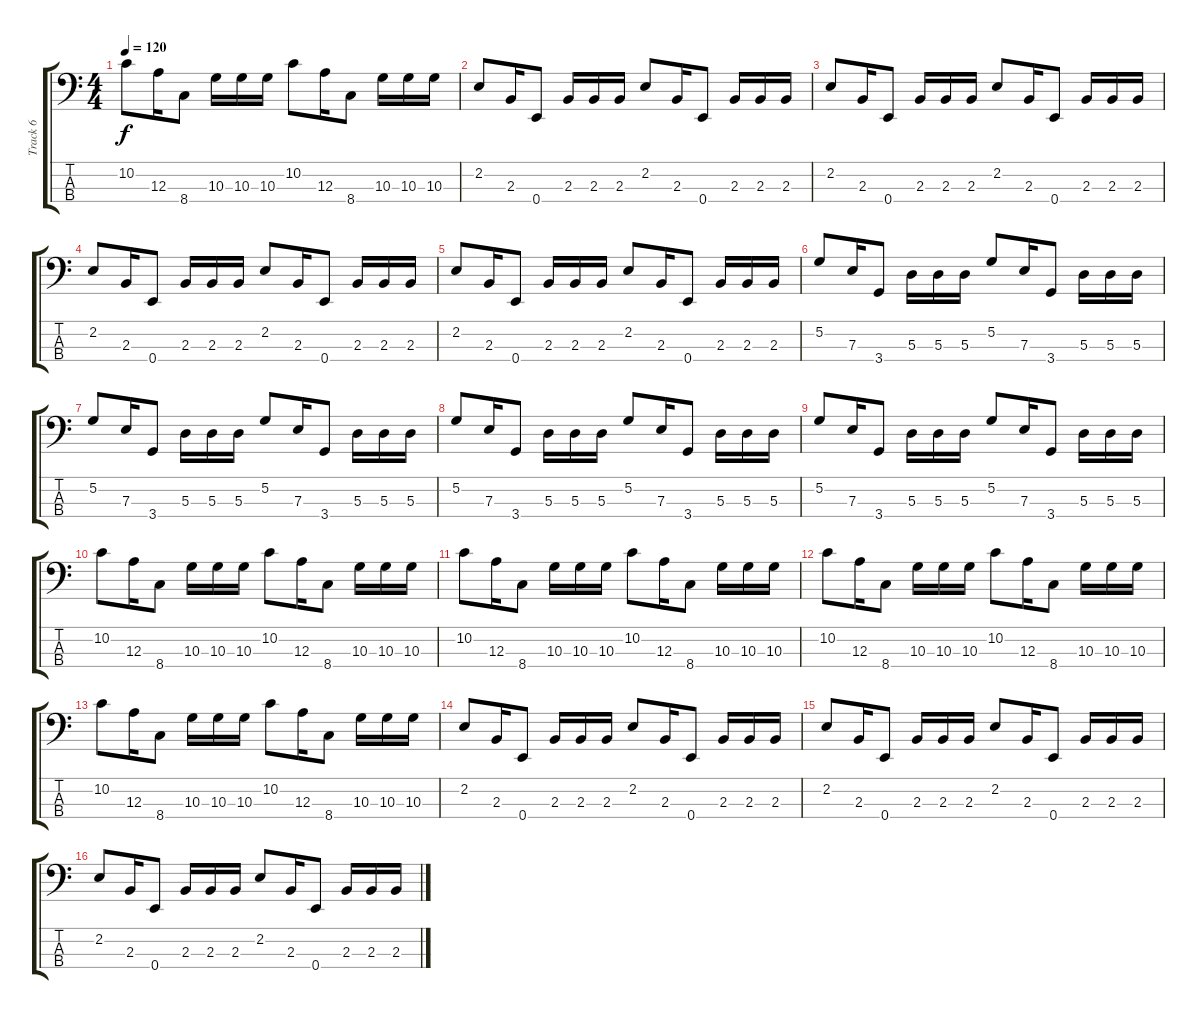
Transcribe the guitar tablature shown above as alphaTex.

\track ("Track 6" "Track 6") {instrument slapbass1}
\staff {score tabs}
\tuning (G2 D2 A1 E1) {hide}
\ts (4 4)
\tempo 120
\clef f4
\ks c
10.2.8{dy f} 12.3.16 8.4.8 10.3.16 10.3.16 10.3.16 10.2.8 12.3.16 8.4.8 10.3.16 10.3.16 10.3.16 |
2.2.8 2.3.16 0.4.8 2.3.16 2.3.16 2.3.16 2.2.8 2.3.16 0.4.8 2.3.16 2.3.16 2.3.16 |
2.2.8 2.3.16 0.4.8 2.3.16 2.3.16 2.3.16 2.2.8 2.3.16 0.4.8 2.3.16 2.3.16 2.3.16 |
2.2.8 2.3.16 0.4.8 2.3.16 2.3.16 2.3.16 2.2.8 2.3.16 0.4.8 2.3.16 2.3.16 2.3.16 |
2.2.8 2.3.16 0.4.8 2.3.16 2.3.16 2.3.16 2.2.8 2.3.16 0.4.8 2.3.16 2.3.16 2.3.16 |
5.2.8 7.3.16 3.4.8 5.3.16 5.3.16 5.3.16 5.2.8 7.3.16 3.4.8 5.3.16 5.3.16 5.3.16 |
5.2.8 7.3.16 3.4.8 5.3.16 5.3.16 5.3.16 5.2.8 7.3.16 3.4.8 5.3.16 5.3.16 5.3.16 |
5.2.8 7.3.16 3.4.8 5.3.16 5.3.16 5.3.16 5.2.8 7.3.16 3.4.8 5.3.16 5.3.16 5.3.16 |
5.2.8 7.3.16 3.4.8 5.3.16 5.3.16 5.3.16 5.2.8 7.3.16 3.4.8 5.3.16 5.3.16 5.3.16 |
10.2.8 12.3.16 8.4.8 10.3.16 10.3.16 10.3.16 10.2.8 12.3.16 8.4.8 10.3.16 10.3.16 10.3.16 |
10.2.8 12.3.16 8.4.8 10.3.16 10.3.16 10.3.16 10.2.8 12.3.16 8.4.8 10.3.16 10.3.16 10.3.16 |
10.2.8 12.3.16 8.4.8 10.3.16 10.3.16 10.3.16 10.2.8 12.3.16 8.4.8 10.3.16 10.3.16 10.3.16 |
10.2.8 12.3.16 8.4.8 10.3.16 10.3.16 10.3.16 10.2.8 12.3.16 8.4.8 10.3.16 10.3.16 10.3.16 |
2.2.8{volume 12} 2.3.16 0.4.8 2.3.16 2.3.16 2.3.16 2.2.8 2.3.16 0.4.8 2.3.16 2.3.16 2.3.16 |
2.2.8 2.3.16 0.4.8 2.3.16 2.3.16 2.3.16 2.2.8 2.3.16 0.4.8 2.3.16 2.3.16 2.3.16 |
2.2.8 2.3.16 0.4.8 2.3.16 2.3.16 2.3.16 2.2.8 2.3.16 0.4.8 2.3.16 2.3.16 2.3.16
